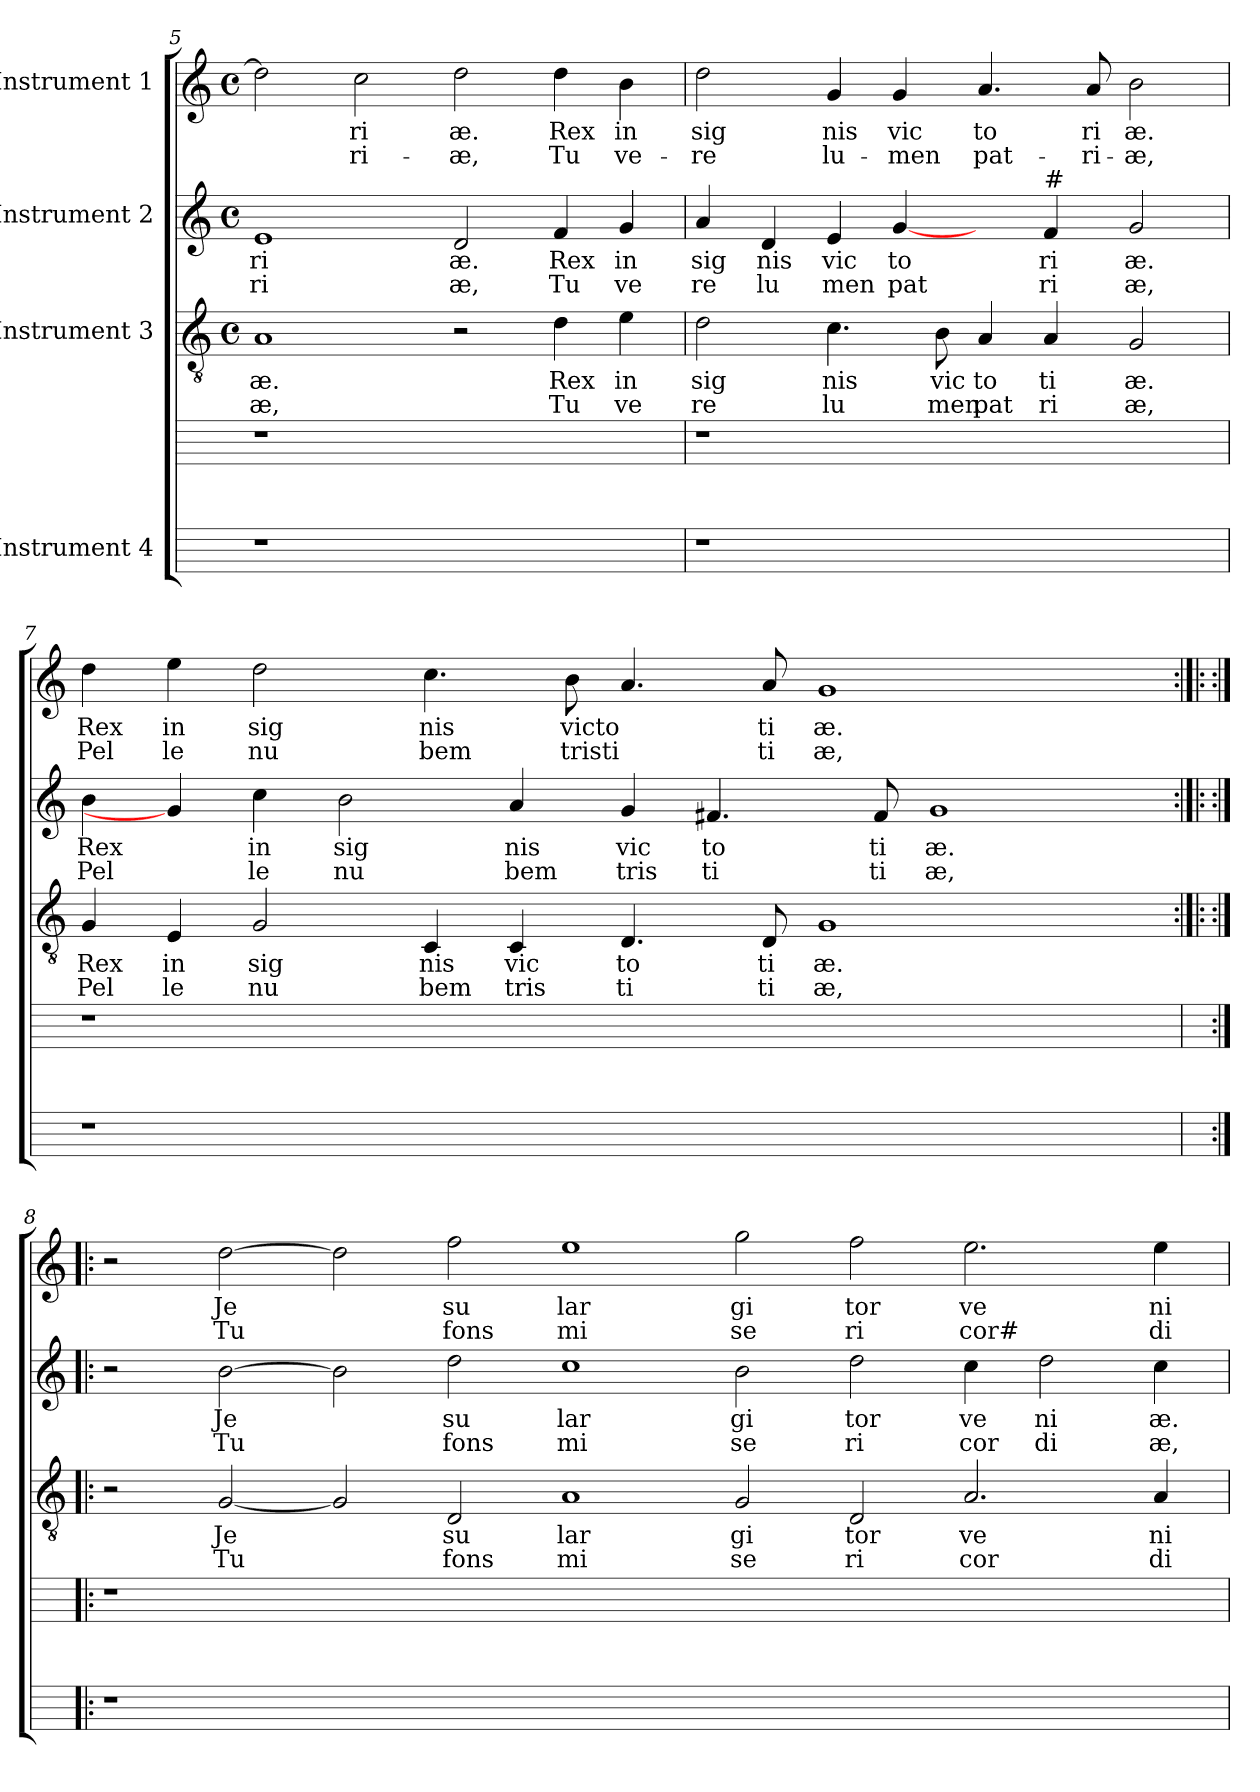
**kern	**kern	**kern	**text	**text	**kern	**text	**text	**kern	**text	**text
*part4	*part4	*part3	*part3	*part3	*part2	*part2	*part2	*part1	*part1	*part1
*staff5	*staff4	*staff3	*staff3	*staff3	*staff2	*staff2	*staff2	*staff1	*staff1	*staff1
*I"Instrument 4	*	*I"Instrument 3	*	*	*I"Instrument 2	*	*	*I"Instrument 1	*	*
*	*	*clefGv2	*	*	*clefG2	*	*	*clefG2	*	*
*	*	*M4/4	*	*	*M4/4	*	*	*M4/4	*	*
*	*	*met(c)	*	*	*met(c)	*	*	*met(c)	*	*
=5	=5	=5	=5	=5	=5	=5	=5	=5	=5	=5
!	!	!	!LO:LY:b:cj	!LO:LY:b:cj	!	!LO:LY:b:cj	!LO:LY:b:cj	!	!	!
1r	1r	1A	æ.	æ,	1e	-ri	ri	2dd\]	.	.
!	!	!	!	!	!	!	!	!	!LO:LY:b:cj	!LO:LY:b:cj
.	.	.	.	.	.	.	.	2cc\	-ri	ri-
!	!	!	!	!	!	!LO:LY:b:cj	!LO:LY:b:cj	!	!LO:LY:b:cj	!LO:LY:b:cj
1ryy	1ryy	2r	.	.	2d/	æ.	æ,	2dd\	-æ.	æ,
!	!	!	!LO:LY:b:cj	!LO:LY:b:cj	!	!LO:LY:b:cj	!LO:LY:b:cj	!	!LO:LY:b:cj	!LO:LY:b:cj
.	.	4d\	Rex	Tu	4f/	Rex	Tu	4dd\	Rex	Tu
!	!	!	!LO:LY:b:cj	!LO:LY:b:cj	!	!LO:LY:b:cj	!LO:LY:b:cj	!	!LO:LY:b:cj	!LO:LY:b:cj
.	.	4e\	in	ve	4g/	in	ve	4b\	in	ve-
=6	=6	=6	=6	=6	=6	=6	=6	=6	=6	=6
!	!	!	!LO:LY:b:cj	!LO:LY:b:cj	!	!LO:LY:b:cj	!LO:LY:b:cj	!	!LO:LY:b:cj	!LO:LY:b:cj
1r	1r	2d\	sig	re	4a/	sig	re	2dd\	-sig	re
!	!	!	!	!	!	!LO:LY:b:cj	!LO:LY:b:cj	!	!	!
.	.	.	.	.	4d/	nis	lu	.	.	.
!	!	!	!LO:LY:b:cj	!LO:LY:b:cj	!	!LO:LY:b:cj	!LO:LY:b:cj	!	!LO:LY:b:cj	!LO:LY:b:cj
.	.	4.c\	nis	lu	4e/	vic	men	4g/	nis	lu-
!	!	!	!	!	!	!LO:LY:b:cj	!LO:LY:b:cj	!	!LO:LY:b:cj	!LO:LY:b:cj
.	.	.	.	.	[4g/	to	pat	4g/	-vic	men
!	!	!	!LO:LY:b:cj	!LO:LY:b:cj	!	!	!	!	!	!
.	.	8B\	vic	men	.	.	.	.	.	.
!	!	!	!LO:LY:b:cj	!LO:LY:b:cj	!	!	!	!	!LO:LY:b:cj	!LO:LY:b:cj
1ryy	1ryy	4A/	to	pat	4ryy	.	.	4.a/	to	pat-
!	!	!	!	!	!LO:TX:a:t=#	!	!	!	!	!
!	!	!	!LO:LY:b:cj	!LO:LY:b:cj	!	!LO:LY:b:cj	!LO:LY:b:cj	!	!	!
.	.	4A/	ti	ri	4f/	ri	ri	.	.	.
!	!	!	!	!	!	!	!	!	!LO:LY:b:cj	!LO:LY:b:cj
.	.	.	.	.	.	.	.	8a/	-ri	ri-
!	!	!	!LO:LY:b:cj	!LO:LY:b:cj	!	!LO:LY:b:cj	!LO:LY:b:cj	!	!LO:LY:b:cj	!LO:LY:b:cj
.	.	2G/	æ.	æ,	2g/	æ.	æ,	2b\	-æ.	æ,
!!LO:LB:g=z
=7	=7	=7	=7	=7	=7	=7	=7	=7	=7	=7
!	!	!	!LO:LY:b:cj	!LO:LY:b:cj	!	!LO:LY:b:cj	!LO:LY:b:cj	!	!LO:LY:b:cj	!LO:LY:b:cj
1r	1r	4G/	Rex	Pel	4b\	Rex	Pel	4dd\	Rex	Pel
!	!	!	!LO:LY:b:cj	!LO:LY:b:cj	!	!	!	!	!LO:LY:b:cj	!LO:LY:b:cj
.	.	4E/	in	le	4g/]	.	.	4ee\	in	le
!	!	!	!LO:LY:b:cj	!LO:LY:b:cj	!	!LO:LY:b:cj	!LO:LY:b:cj	!	!LO:LY:b:cj	!LO:LY:b:cj
.	.	2G/	sig	nu	4cc\	in	le	2dd\	sig	nu
!	!	!	!	!	!	!LO:LY:b:cj	!LO:LY:b:cj	!	!	!
.	.	.	.	.	2b\	sig	nu	.	.	.
!	!	!	!LO:LY:b:cj	!LO:LY:b:cj	!	!	!	!	!LO:LY:b:cj	!LO:LY:b:cj
0ryy	0ryy	4C/	nis	bem	.	.	.	4.cc\	nis	bem
!	!	!	!LO:LY:b:cj	!LO:LY:b:cj	!	!LO:LY:b:cj	!LO:LY:b:cj	!	!	!
.	.	4C/	vic	tris	4a/	nis	bem	.	.	.
!	!	!	!	!	!	!	!	!	!LO:LY:b:cj	!LO:LY:b:cj
.	.	.	.	.	.	.	.	8b\	victo	tristi
!	!	!	!LO:LY:b:cj	!LO:LY:b:cj	!	!LO:LY:b:cj	!LO:LY:b:cj	!	!	!
.	.	4.D/	to	ti	4g/	vic	tris	4.a/	.	.
!	!	!	!	!	!	!LO:LY:b:cj	!LO:LY:b:cj	!	!	!
.	.	.	.	.	4.f#X/	to	ti	.	.	.
!	!	!	!LO:LY:b:cj	!LO:LY:b:cj	!	!	!	!	!LO:LY:b:cj	!LO:LY:b:cj
.	.	8D/	ti	ti	.	.	.	8a/	ti	ti
!	!	!	!LO:LY:b:cj	!LO:LY:b:cj	!	!	!	!	!LO:LY:b:cj	!LO:LY:b:cj
.	.	1G	æ.	æ,	.	.	.	1g	æ.	æ,
!	!	!	!	!	!	!LO:LY:b:cj	!LO:LY:b:cj	!	!	!
.	.	.	.	.	8f#/	ti	ti	.	.	.
!	!	!	!	!	!	!LO:LY:b:cj	!LO:LY:b:cj	!	!	!
.	.	.	.	.	1g	æ.	æ,	.	.	.
4ryy	4ryy	4ryy	.	.	.	.	.	4ryy	.	.
=8	=8	=8:|!|:	=8:|!|:	=8:|!|:	=8:|!|:	=8:|!|:	=8:|!|:	=8:|!|:	=8:|!|:	=8:|!|:
1r	1r	2r	.	.	2r	.	.	2r	.	.
!	!	!	!LO:LY:b:cj	!LO:LY:b	!	!LO:LY:b:cj	!LO:LY:b	!	!LO:LY:b:cj	!LO:LY:b
.	.	[<2G/	Je	Tu	[>2b\	Je	Tu	[>2dd\	Je	Tu
00ryy	00ryy	2G/]	.	.	2b\]	.	.	2dd\]	.	.
!	!	!	!LO:LY:b:cj	!LO:LY:b:cj	!	!LO:LY:b:cj	!LO:LY:b:cj	!	!LO:LY:b:cj	!LO:LY:b:cj
.	.	2D/	su	fons	2dd\	su	fons	2ff\	su	fons
!	!	!	!LO:LY:b:cj	!LO:LY:b:cj	!	!LO:LY:b:cj	!LO:LY:b:cj	!	!LO:LY:b:cj	!LO:LY:b:cj
.	.	1A	lar	mi	1cc	lar	mi	1ee	lar	mi
!	!	!	!LO:LY:b:cj	!LO:LY:b:cj	!	!LO:LY:b:cj	!LO:LY:b:cj	!	!LO:LY:b:cj	!LO:LY:b:cj
.	.	2G/	gi	se	2b\	gi	se	2gg\	gi	se
!	!	!	!LO:LY:b:cj	!LO:LY:b:cj	!	!LO:LY:b:cj	!LO:LY:b:cj	!	!LO:LY:b:cj	!LO:LY:b:cj
.	.	2D/	tor	ri	2dd\	tor	ri	2ff\	tor	ri
!	!	!	!LO:LY:b:cj	!LO:LY:b:cj	!	!LO:LY:b:cj	!LO:LY:b:cj	!	!LO:LY:b:cj	!LO:LY:b:rj
.	.	2.A/	ve	cor	4cc\	ve	cor	2.ee\	ve	cor#
!	!	!	!	!	!	!LO:LY:b:cj	!LO:LY:b:cj	!	!	!
.	.	.	.	.	2dd\	ni	di	.	.	.
!	!	!	!LO:LY:b:cj	!LO:LY:b:cj	!	!LO:LY:b:cj	!LO:LY:b:cj	!	!LO:LY:b:cj	!LO:LY:b:cj
.	.	4A/	ni	di	4cc\	æ.	æ,	4ee\	ni	di
=	=	=	=	=	=	=	=	=	=	=
*-	*-	*-	*-	*-	*-	*-	*-	*-	*-	*-
